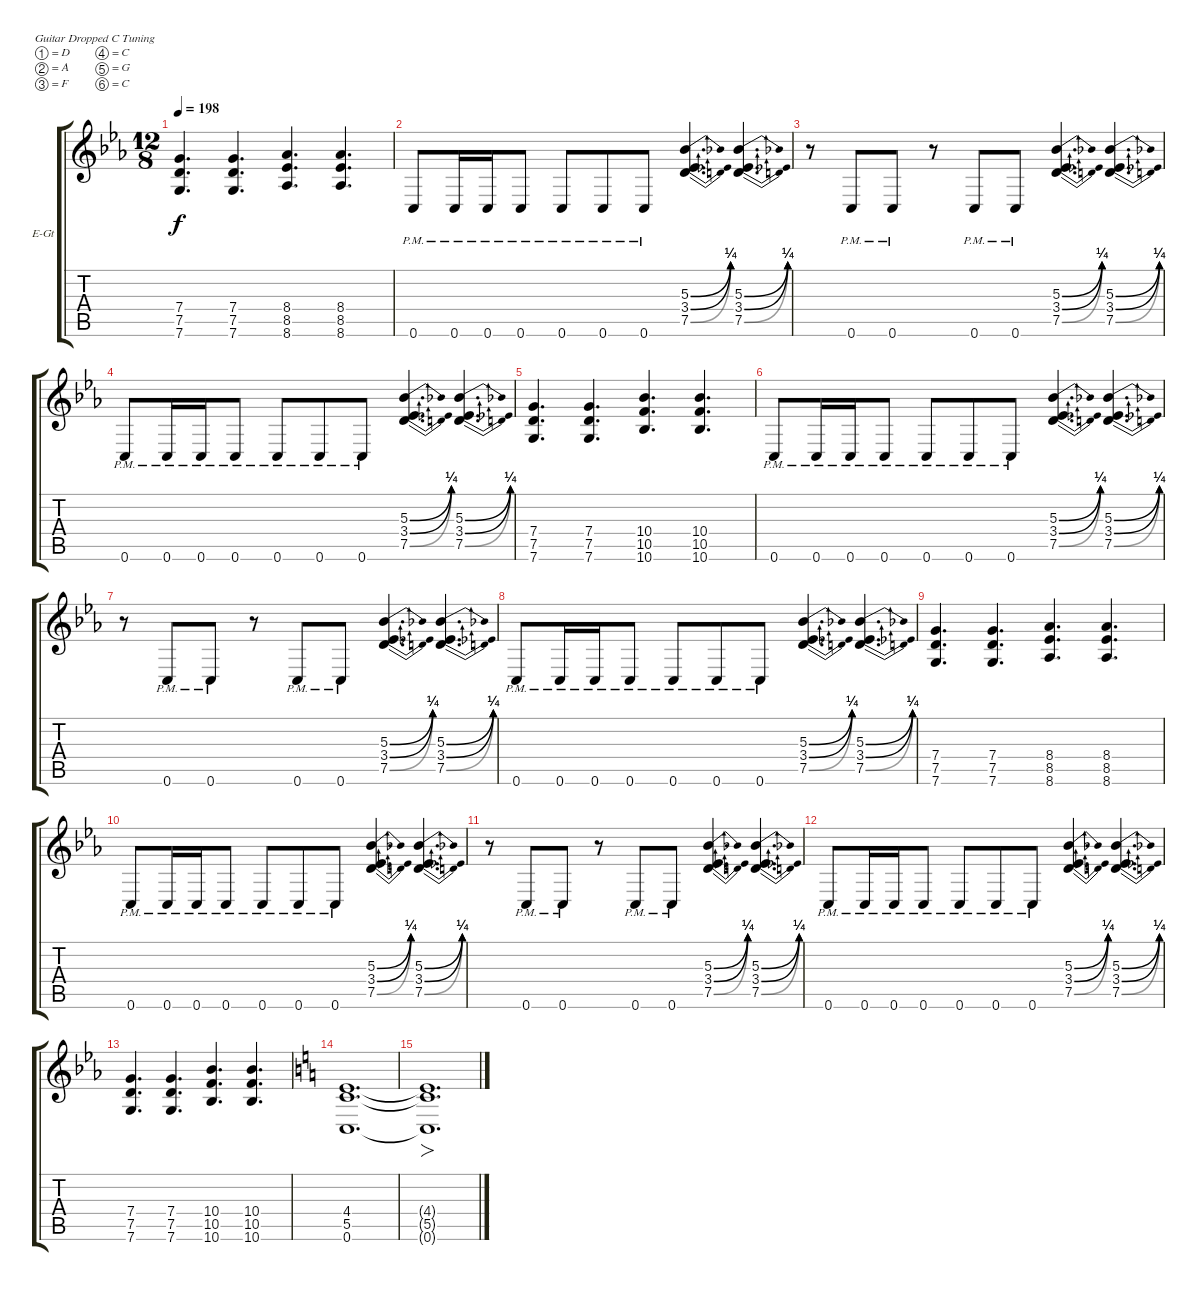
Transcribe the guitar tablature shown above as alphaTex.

\bracketExtendMode groupsimilarinstruments
\firstSystemTrackNameOrientation horizontal
\otherSystemsTrackNameOrientation horizontal
\track ("Electric Guitar 1" "E-Gt") {instrument distortionguitar}
\staff {score tabs}
\tuning (D4 A3 F3 C3 G2 C2)
\ts (12 8)
\tempo 198
\clef g2
\ks cminor
(7.6 7.5 7.4).4{d dy f} (7.4 7.5 7.6).4{d} (8.6 8.5 8.4).4{d} (8.4 8.5 8.6).4{d} |
0.6{pm}.8 0.6{pm}.16 0.6{pm}.16 0.6{pm}.8 0.6{pm}.8 0.6{pm}.8 0.6{pm}.8 (7.5{be (bend 0 0 60 1)} 3.4{be (bend 0 0 60 1)} 5.3{be (bend 0 0 60 1)}).4{d} (7.5{be (bend 0 0 60 1)} 3.4{be (bend 0 0 60 1)} 5.3{be (bend 0 0 60 1)}).4{d} |
r.8 0.6{pm}.8 0.6{pm}.8 r.8 0.6{pm}.8 0.6{pm}.8 (7.5{be (bend 0 0 60 1)} 3.4{be (bend 0 0 60 1)} 5.3{be (bend 0 0 60 1)}).4{d} (7.5{be (bend 0 0 60 1)} 3.4{be (bend 0 0 60 1)} 5.3{be (bend 0 0 60 1)}).4{d} |
0.6{pm}.8 0.6{pm}.16 0.6{pm}.16 0.6{pm}.8 0.6{pm}.8 0.6{pm}.8 0.6{pm}.8 (7.5{be (bend 0 0 60 1)} 3.4{be (bend 0 0 60 1)} 5.3{be (bend 0 0 60 1)}).4{d} (7.5{be (bend 0 0 60 1)} 3.4{be (bend 0 0 60 1)} 5.3{be (bend 0 0 60 1)}).4{d} |
(7.6 7.5 7.4).4{d} (7.4 7.5 7.6).4{d} (10.6 10.5 10.4).4{d} (10.4 10.5 10.6).4{d} |
0.6{pm}.8 0.6{pm}.16 0.6{pm}.16 0.6{pm}.8 0.6{pm}.8 0.6{pm}.8 0.6{pm}.8 (7.5{be (bend 0 0 60 1)} 3.4{be (bend 0 0 60 1)} 5.3{be (bend 0 0 60 1)}).4{d} (7.5{be (bend 0 0 60 1)} 3.4{be (bend 0 0 60 1)} 5.3{be (bend 0 0 60 1)}).4{d} |
r.8 0.6{pm}.8 0.6{pm}.8 r.8 0.6{pm}.8 0.6{pm}.8 (7.5{be (bend 0 0 60 1)} 3.4{be (bend 0 0 60 1)} 5.3{be (bend 0 0 60 1)}).4{d} (7.5{be (bend 0 0 60 1)} 3.4{be (bend 0 0 60 1)} 5.3{be (bend 0 0 60 1)}).4{d} |
0.6{pm}.8 0.6{pm}.16 0.6{pm}.16 0.6{pm}.8 0.6{pm}.8 0.6{pm}.8 0.6{pm}.8 (7.5{be (bend 0 0 60 1)} 3.4{be (bend 0 0 60 1)} 5.3{be (bend 0 0 60 1)}).4{d} (7.5{be (bend 0 0 60 1)} 3.4{be (bend 0 0 60 1)} 5.3{be (bend 0 0 60 1)}).4{d} |
(7.6 7.5 7.4).4{d} (7.4 7.5 7.6).4{d} (8.6 8.5 8.4).4{d} (8.4 8.5 8.6).4{d} |
0.6{pm}.8 0.6{pm}.16 0.6{pm}.16 0.6{pm}.8 0.6{pm}.8 0.6{pm}.8 0.6{pm}.8 (7.5{be (bend 0 0 60 1)} 3.4{be (bend 0 0 60 1)} 5.3{be (bend 0 0 60 1)}).4{d} (7.5{be (bend 0 0 60 1)} 3.4{be (bend 0 0 60 1)} 5.3{be (bend 0 0 60 1)}).4{d} |
r.8 0.6{pm}.8 0.6{pm}.8 r.8 0.6{pm}.8 0.6{pm}.8 (7.5{be (bend 0 0 60 1)} 3.4{be (bend 0 0 60 1)} 5.3{be (bend 0 0 60 1)}).4{d} (7.5{be (bend 0 0 60 1)} 3.4{be (bend 0 0 60 1)} 5.3{be (bend 0 0 60 1)}).4{d} |
0.6{pm}.8 0.6{pm}.16 0.6{pm}.16 0.6{pm}.8 0.6{pm}.8 0.6{pm}.8 0.6{pm}.8 (7.5{be (bend 0 0 60 1)} 3.4{be (bend 0 0 60 1)} 5.3{be (bend 0 0 60 1)}).4{d} (7.5{be (bend 0 0 60 1)} 3.4{be (bend 0 0 60 1)} 5.3{be (bend 0 0 60 1)}).4{d} |
(7.6 7.5 7.4).4{d} (7.4 7.5 7.6).4{d} (10.6 10.5 10.4).4{d} (10.4 10.5 10.6).4{d} |
\ks c
(0.6 5.5 4.4).1{d} |
(4.4{t} 5.5{t} 0.6{t}).1{fo d}
